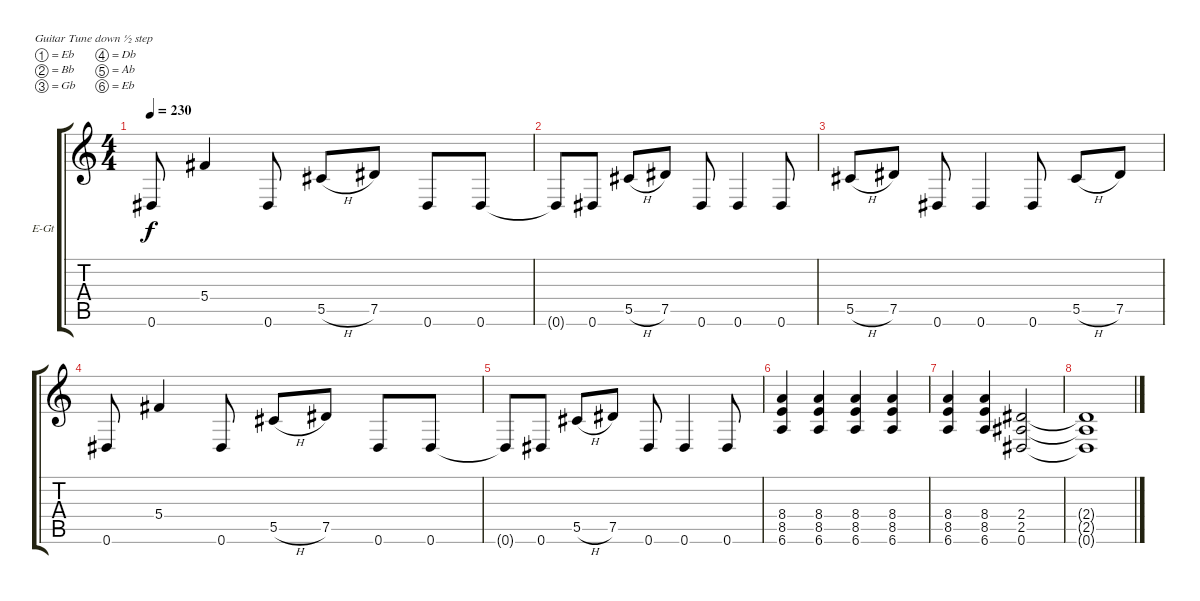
\bracketExtendMode groupsimilarinstruments
\firstSystemTrackNameOrientation horizontal
\otherSystemsTrackNameOrientation horizontal
\track ("Sid Glove" "E-Gt") {instrument distortionguitar}
\staff {score tabs}
\tuning (Eb4 Bb3 Gb3 Db3 Ab2 Eb2)
\ts (4 4)
\tempo 230
\clef g2
\ks c
0.6.8{dy f} 5.4.4 0.6.8 5.5{h}.8 7.5.8 0.6.8 0.6.8 |
0.6{t}.8 0.6.8 5.5{h}.8 7.5.8 0.6.8 0.6.4 0.6.8 |
5.5{h}.8 7.5.8 0.6.8 0.6.4 0.6.8 5.5{h}.8 7.5.8 |
0.6.8 5.4.4 0.6.8 5.5{h}.8 7.5.8 0.6.8 0.6.8 |
0.6{t}.8 0.6.8 5.5{h}.8 7.5.8 0.6.8 0.6.4 0.6.8 |
(8.4 8.5 6.6).4 (8.4 8.5 6.6).4 (8.4 8.5 6.6).4 (8.4 8.5 6.6).4 |
(8.4 8.5 6.6).4 (8.4 8.5 6.6).4 (2.4 2.5 0.6).2 |
(2.4{t} 2.5{t} 0.6{t}).1
